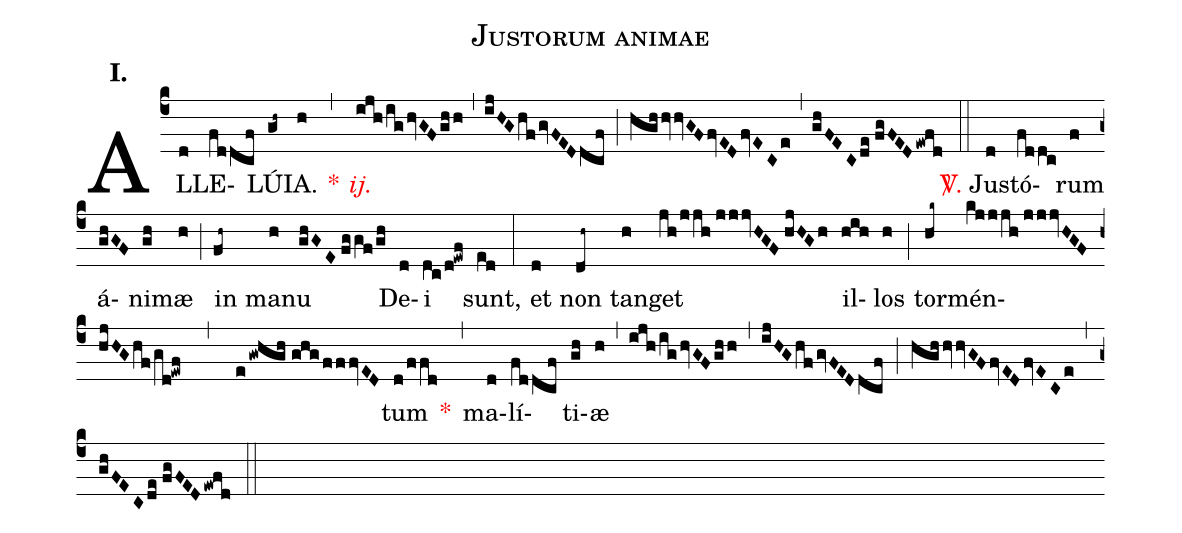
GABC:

name:Justorum animae;
mode:I.;
office-part:Alleluia;
%%
(c4) AL(d)LE(fddcf)LÚ(gh~)IA.(h) <v>\red{*}</v>(,) <v>\redit{ij.}</v>(ijh/ig/hvGFghh) (,) (ijHG/hf/gvFEDdcf) (;) (hgh/hvvGF/fvED/fvECe) (,) (ghFECde//fgFED/ewfd) (::) <v>\red{\Vbar.}</v> Ju(d)stó(fddc)rum(f) á(ghGF)ni(gh)mæ(h) (;) in(fh~) ma(h)nu(ghGE//fggf/gh) De(d)i(dc/d!ewf) sunt,(ed) (:) et(d) non(dh~) tan(h)get(jh/jjh//jjjvHGF//hjHGh) il(hih)los(h) (;) tor(hk~)mén(kjjjh//jjjvHGF//hjHGhf/gd!ewf , e/gwhgh//ghg/fffvED)tum(d/ffd) <v>\red{*}</v>(,) ma(d)lí(fddcf)ti(gh)æ(h) (,) (ijh/ig/hvGFghh) (,) (ijHGhf/gvFEDdcf) (;) (hghhvhvGFfvED/fvECe) (,) (ghFECde//fgFED/ewfd) (::)
